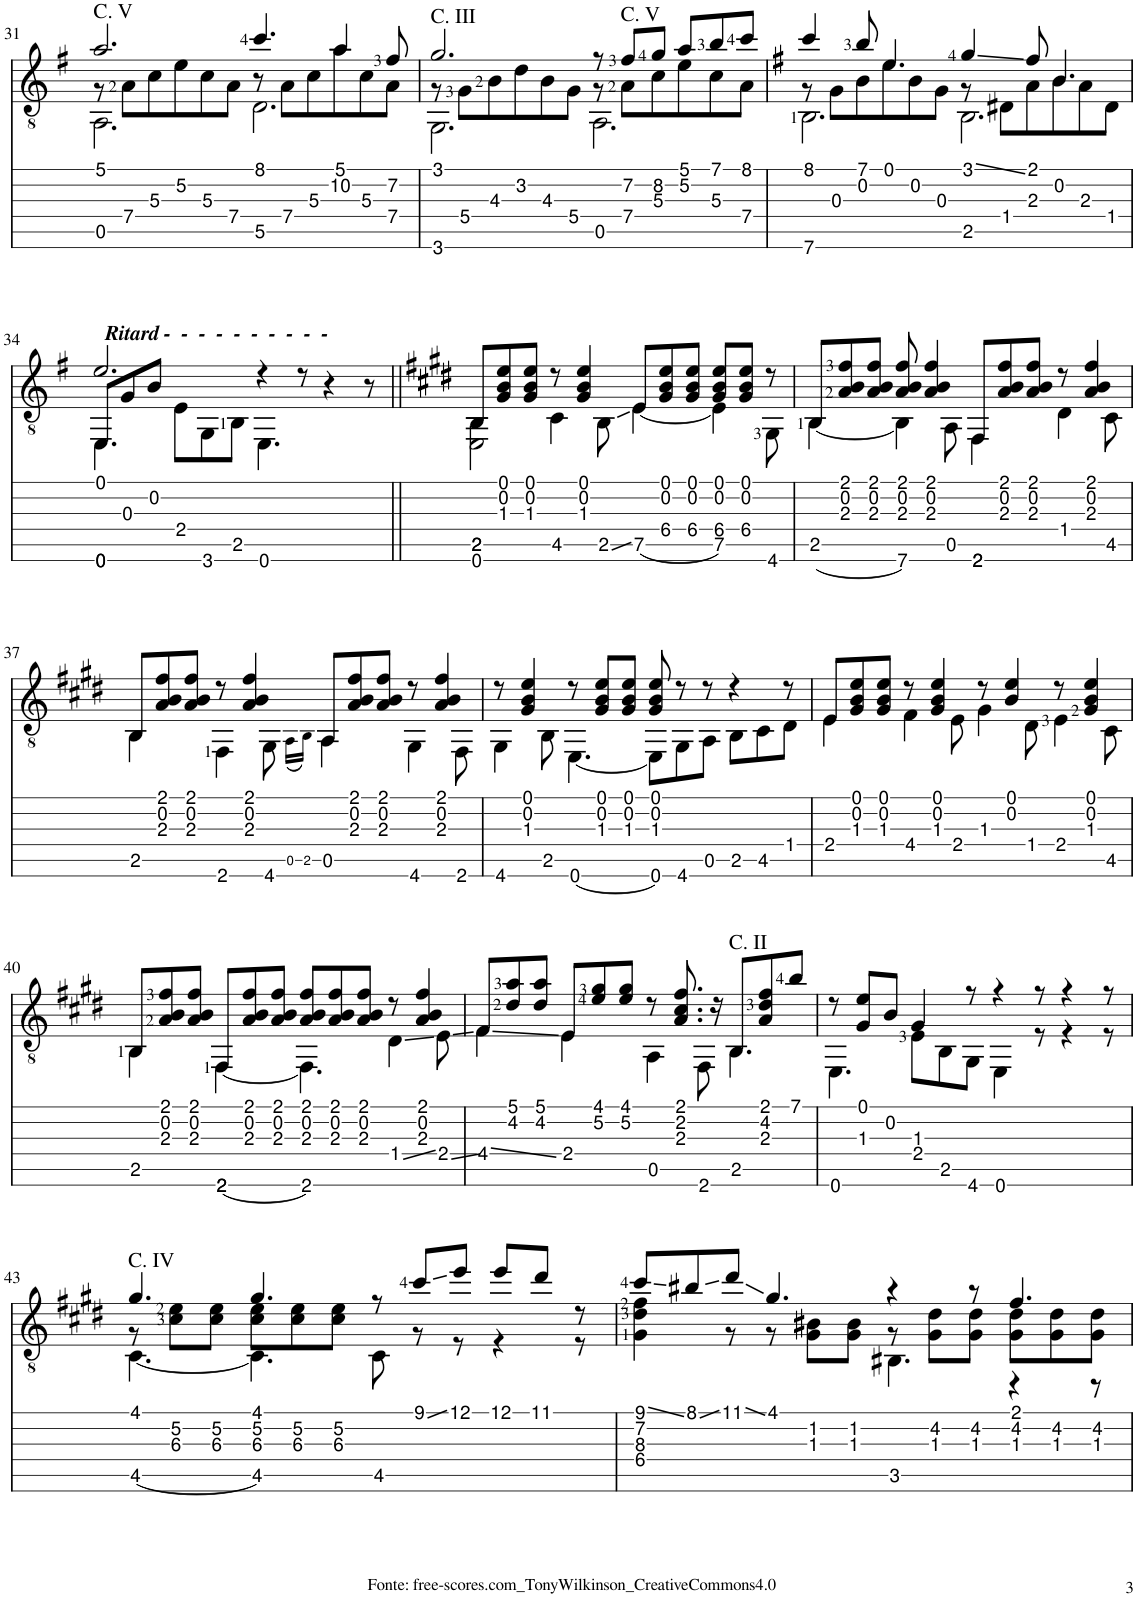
**kern	**kern
*part1	*part1
*staff2	*staff1
*I"Guitar	*
*I'Guit.	*
!!LO:PB:g=z
*	*clefGv2
*k[f#]	*k[f#]
*M12/8	*M12/8
=31	=31
*^	*^
*	*^	*	*^
!	!	!	!LO:TX:a:t=C. V	!	!
2.a	8r	2.AA	2.a/	8r	2.AA\
.	8AL	.	.	8A\L	.
.	8cJ	.	.	8c\	.
.	8eL	.	.	8e\	.
.	8c	.	.	8c\	.
.	8AJ	.	.	8A\J	.
4.cc	8r	2.D	4.cc/	8r	2.D\
.	8AL	.	.	8A\L	.
.	8cJ	.	.	8c\	.
4a	8aL	.	4a/	8a\	.
.	8c	.	.	8c\	.
8f#	8AJ	.	8f#/	8A\J	.
=32	=32	=32	=32	=32	=32
!	!	!	!LO:TX:a:t=C. III	!	!
2.g	8r	2.GG	2.g/	8r	2.GG\
.	8GL	.	.	8G\L	.
.	8BJ	.	.	8B\	.
.	8dL	.	.	8d\	.
.	8B	.	.	8B\	.
.	8GJ	.	.	8G\J	.
8r	8r	2.AA	8r	8r	2.AA\
!	!	!	!LO:TX:a:t=C. V	!	!
8f#L	8AL	.	8f#/L	8A\L	.
8gJ	8cJ	.	8g/J	8c\	.
8aL	8eL	.	8a/L	8e\	.
8b	8c	.	8b/	8c\	.
8ccJ	8AJ	.	8cc/J	8A\J	.
=33	=33	=33	=33	=33	=33
*k[f#]	*	*	*k[f#]	*	*
4cc	8r	2.BB	4cc/	8r	2.BB\
.	8GL	.	.	8G\L	.
8b	8BJ	.	8b/	8B\	.
4.e	8eL	.	4.e/	8e\	.
.	8B	.	.	8B\	.
.	8GJ	.	.	8G\J	.
4g	8r	2.BB	4g/	8r	2.BB\
.	8D#L	.	.	8D#X\L	.
8f#	8AJ	.	8f#/	8A\	.
4.B	8BL	.	4.B/	8B\	.
.	8A	.	.	8A\	.
.	8D#J	.	.	8D#\J	.
!!LO:LB:g=z	!!	!!
=34	=34	=34	=34	=34	=34
!	!	!	!LO:TX:a:Bi:t=Ritard -  -  -  -  -  -  -  -  -  -	!	!
2.e	8EEL	4.EE	2.e/	8EE/L	4.EE\
.	8G	.	.	8G/	.
.	8BJ	.	.	8B/J	.
.	8EL	1ryy	.	8E\L	1ryy
.	8GG	.	.	8GG\	.
.	8BBJ	.	.	8BB\J	.
4r	4.EE	.	4r	4.EE\	.
8r	.	.	8r	.	.
4r	4.ryy	.	4r	4.ryy	.
8r	.	8ryy	8r	.	8ryy
=35||	=35||	=35||	=35||	=35||	=35||
*k[f#c#g#d#]	*	*	*k[f#c#g#d#]	*	*
8BBL	4.BB	2EE	8BB/L	4.BB\	2EE\
8G#\ 8B\ 8e\	.	.	8G#/ 8B/ 8e/	.	.
8G#\ 8B\ 8e\J	.	.	8G#/ 8B/ 8e/J	.	.
8r	4C#	.	8r	4C#\	.
4G# 4B 4e	.	1ryy	4G#/ 4B/ 4e/	.	1ryy
.	8BB	.	.	8BB\	.
8EL	[4.E	.	8E/L	[4.E\	.
8G#\ 8B\ 8e\	.	.	8G#/ 8B/ 8e/	.	.
8G#\ 8B\ 8e\J	.	.	8G#/ 8B/ 8e/J	.	.
8G#\ 8B\ 8e\L	4E]	.	8G#/ 8B/ 8e/L	4E\]	.
8G#\ 8B\ 8e\J	.	.	8G#/ 8B/ 8e/J	.	.
8r	8GG#	.	8r	8GG#\	.
*	*v	*v	*	*	*
*	*	*	*v	*v
=36	=36	=36	=36
8BBL	[4.BB	8BB/L	[4.BB\
8A\ 8B\ 8f#\	.	8A/ 8B/ 8f#/	.
8A\ 8B\ 8f#\J	.	8A/ 8B/ 8f#/J	.
8A 8B 8f#	4BB]	8A/ 8B/ 8f#/	4BB\]
4A 4B 4f#	.	4A/ 4B/ 4f#/	.
.	8AA	.	8AA\
8FF#L	4.FF#	8FF#/L	4.FF#\
8A\ 8B\ 8f#\	.	8A/ 8B/ 8f#/	.
8A\ 8B\ 8f#\J	.	8A/ 8B/ 8f#/J	.
8r	4D#	8r	4D#\
4A 4B 4f#	.	4A/ 4B/ 4f#/	.
.	8C#	.	8C#\
!!LO:LB:g=z	!!
=37	=37	=37	=37
8BBL	4.BB	8BB/L	4.BB\
8A\ 8B\ 8f#\	.	8A/ 8B/ 8f#/	.
8A\ 8B\ 8f#\J	.	8A/ 8B/ 8f#/J	.
8r	4FF#	8r	4FF#\
4A 4B 4f#	.	4A/ 4B/ 4f#/	.
.	8GG#	.	8GG#\
.	qAA	.	(16qAA\LL
.	qBB	.	16qBB\JJ)
8AAL	4.AA	8AA/L	4.AA\
8A\ 8B\ 8f#\	.	8A/ 8B/ 8f#/	.
8A\ 8B\ 8f#\J	.	8A/ 8B/ 8f#/J	.
8r	4GG#	8r	4GG#\
4A 4B 4f#	.	4A/ 4B/ 4f#/	.
.	8FF#	.	8FF#\
=38	=38	=38	=38
8r	4GG#	8r	4GG#\
4G# 4B 4e	.	4G#/ 4B/ 4e/	.
.	8BB	.	8BB\
8r	[4.EE	8r	[4.EE\
8G#\ 8B\ 8e\L	.	8G#/ 8B/ 8e/L	.
8G#\ 8B\ 8e\J	.	8G#/ 8B/ 8e/J	.
8G# 8B 8e	8EEL]	8G#/ 8B/ 8e/	8EE\L]
8r	8GG#	8r	8GG#\
8r	8AAJ	8r	8AA\J
4r	8BBL	4r	8BB\L
.	8C#	.	8C#\
8r	8D#J	8r	8D#\J
=39	=39	=39	=39
8EL	4.E	8E/L	4.E\
8G#\ 8B\ 8e\	.	8G#/ 8B/ 8e/	.
8G#\ 8B\ 8e\J	.	8G#/ 8B/ 8e/J	.
8r	4F#	8r	4F#\
4G# 4B 4e	.	4G#/ 4B/ 4e/	.
.	8E	.	8E\
8r	4G#	8r	4G#\
4B 4e	.	4B/ 4e/	.
.	8D#	.	8D#\
8r	4E	8r	4E\
4G# 4B 4e	.	4G#/ 4B/ 4e/	.
.	8C#	.	8C#\
!!LO:LB:g=z	!!
=40	=40	=40	=40
8BBL	4.BB	8BB/L	4.BB\
8A\ 8B\ 8f#\	.	8A/ 8B/ 8f#/	.
8A\ 8B\ 8f#\J	.	8A/ 8B/ 8f#/J	.
8FF#L	[4.FF#	8FF#/L	[4.FF#\
8A\ 8B\ 8f#\	.	8A/ 8B/ 8f#/	.
8A\ 8B\ 8f#\J	.	8A/ 8B/ 8f#/J	.
8A\ 8B\ 8f#\L	4.FF#]	8A/ 8B/ 8f#/L	4.FF#\]
8A\ 8B\ 8f#\	.	8A/ 8B/ 8f#/	.
8A\ 8B\ 8f#\J	.	8A/ 8B/ 8f#/J	.
8r	4D#	8r	4D#\
4A 4B 4f#	.	4A/ 4B/ 4f#/	.
.	8E	.	8E\
=41	=41	=41	=41
8F#L	4.F#	8F#/L	4.F#\
8d#\ 8a\	.	8d#/ 8a/	.
8d#\ 8a\J	.	8d#/ 8a/J	.
8EL	4.E	8E/L	4.E\
8e\ 8g#\	.	8e/ 8g#/	.
8e\ 8g#\J	.	8e/ 8g#/J	.
8r	4AA	8r	4AA\
8.A 8.c# 8.f#	.	8.A/ 8.c#/ 8.f#/	.
.	8FF#	.	8FF#\
16r	.	16r	.
!	!	!LO:TX:a:t=C. II	!
8BBL	4.BB	8BB/L	4.BB\
8A\ 8d#\ 8f#\	.	8A/ 8d#/ 8f#/	.
8bJ	.	8b/J	.
=42	=42	=42	=42
8r	4.EE	8r	4.EE\
8G#\ 8e\L	.	8G#/ 8e/L	.
8BJ	.	8B/J	.
4G#	8EL	4G#/	8E\L
.	8BB	.	8BB\
8r	8GG#J	8r	8GG#\J
4r	4EE	4r	4EE\
8r	8r	8r	8r
4r	4r	4r	4r
8r	8r	8r	8r
!!LO:LB:g=z
=43	=43	=43	=43
*	*^	*	*^
!	!	!	!LO:TX:a:t=C. IV	!	!
4.g#	8r	[4.C#	4.g#/	8r	[4.C#\
.	8c#\ 8e\L	.	.	8c#\ 8e\L	.
.	8c#\ 8e\J	.	.	8c#\ 8e\J	.
4.g#	8c#\ 8e\L	4.C#]	4.g#/	8c#\ 8e\L	4.C#\]
.	8c#\ 8e\	.	.	8c#\ 8e\	.
.	8c#\ 8e\J	.	.	8c#\ 8e\J	.
8r	2.ryy	8C#	8r	2.ryy	8C#\
8cc#L	.	8r	8cc#/L	.	8r
8eeJ	.	8r	8ee/J	.	8r
8eeL	.	4r	8ee/L	.	4r
8dd#J	.	.	8dd#/J	.	.
8r	.	8r	8r	.	8r
=44	=44	=44	=44	=44	=44
8cc#L	4G# 4d# 4f#	2.ryy	8cc#/L	4G#\ 4d#\ 4f#\	2.ryy
8b#	.	.	8b#X/	.	.
8dd#J	8r	.	8dd#/J	8r	.
4.g#	8r	.	4.g#/	8r	.
.	8G#\ 8B#\L	.	.	8G#\ 8B#X\L	.
.	8G#\ 8B#\J	.	.	8G#\ 8B#\J	.
4r	8r	4.BB#	4r	8r	4.BB#X\
.	8G#\ 8d#\L	.	.	8G#\ 8d#\L	.
8r	8G#\ 8d#\J	.	8r	8G#\ 8d#\J	.
4.f#	8G#\ 8d#\L	4r	4.f#/	8G#\ 8d#\L	4r
.	8G#\ 8d#\	.	.	8G#\ 8d#\	.
.	8G#\ 8d#\J	8r	.	8G#\ 8d#\J	8r
*v	*v	*v	*	*	*
*	*v	*v	*v
=	=
*-	*-
